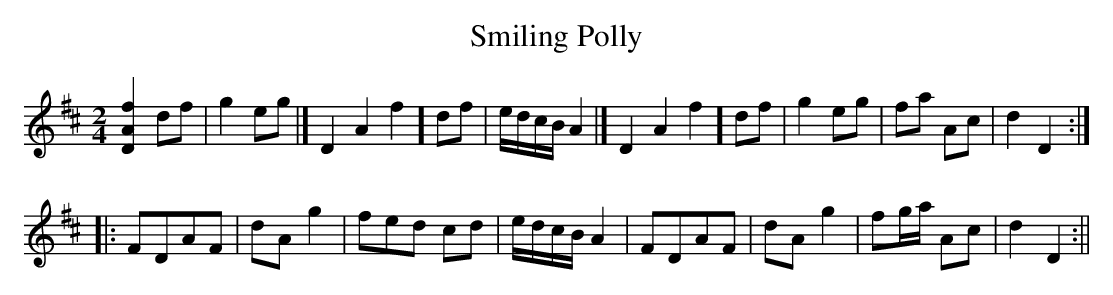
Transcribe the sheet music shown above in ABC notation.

X:1
T:Smiling Polly
M:2/4
L:1/8
K:D
[D2A2f2] df | g2 eg |[ D2A2f2] df | e/d/c/B/ A2 |[ D2A2f2] df | g2 eg | fa Ac | d2 D2 :|
|: FDAF | dA g2 | fed cd | e/d/c/B/ A2 | FDAF | dA g2 | fg/a/ Ac | d2D2 :||
